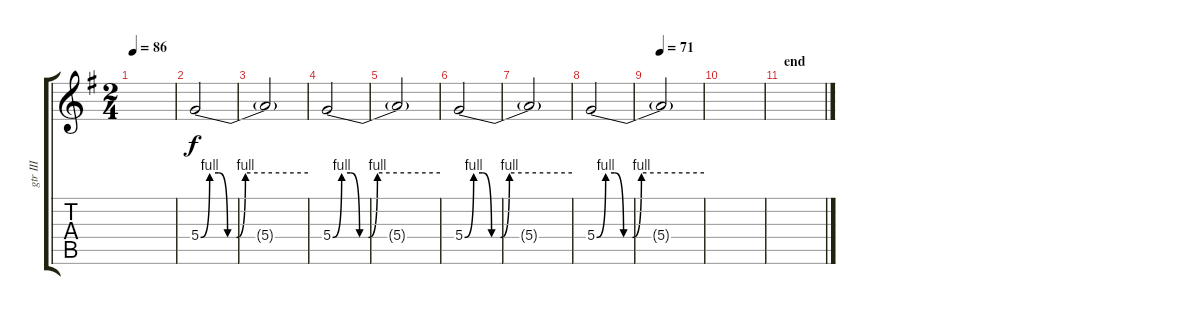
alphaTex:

\track ("gtr III" "gtr III") {instrument electricguitarclean}
\staff {score tabs}
\tuning (E4 B3 G3 D3 A2 E2) {hide}
\ts (2 4)
\tempo 86
\clef g2
\ks g
|
5.4{be (custom 0 0 5 4 10 4 15 0 20 0 25 4 60 4)}.2{volume 16} |
5.4{t}.2 |
5.4{be (custom 0 0 5 4 10 4 15 0 20 0 25 4 60 4)}.2 |
5.4{t}.2 |
5.4{be (custom 0 0 5 4 10 4 15 0 20 0 25 4 60 4)}.2 |
5.4{t}.2 |
5.4{be (custom 0 0 5 4 10 4 15 0 20 0 25 4 60 4)}.2 |
\tempo 71
5.4{t}.2 |
|
\section ("" "end")
